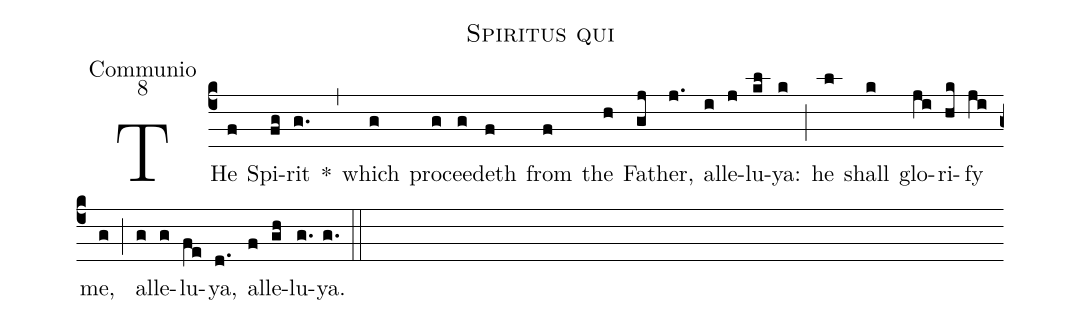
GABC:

name:Spiritus qui;
office-part:Communio;
mode:8;
%%
(c4) THe(f) Spi(fg)rit(g.) *(,) which(g) pro(g)cee(g)deth(f) from(f) the(h) Fa(gj)ther,(j.) al(i)le(j)lu(kl)ya:(k) (;) he(l) shall(k) glo(ji)ri(hk)fy(ji) me,(g) (;) al(g)le(g)lu(fe)ya,(d.1) al(f)le(gh)lu(g.)ya.(g.) (::)
